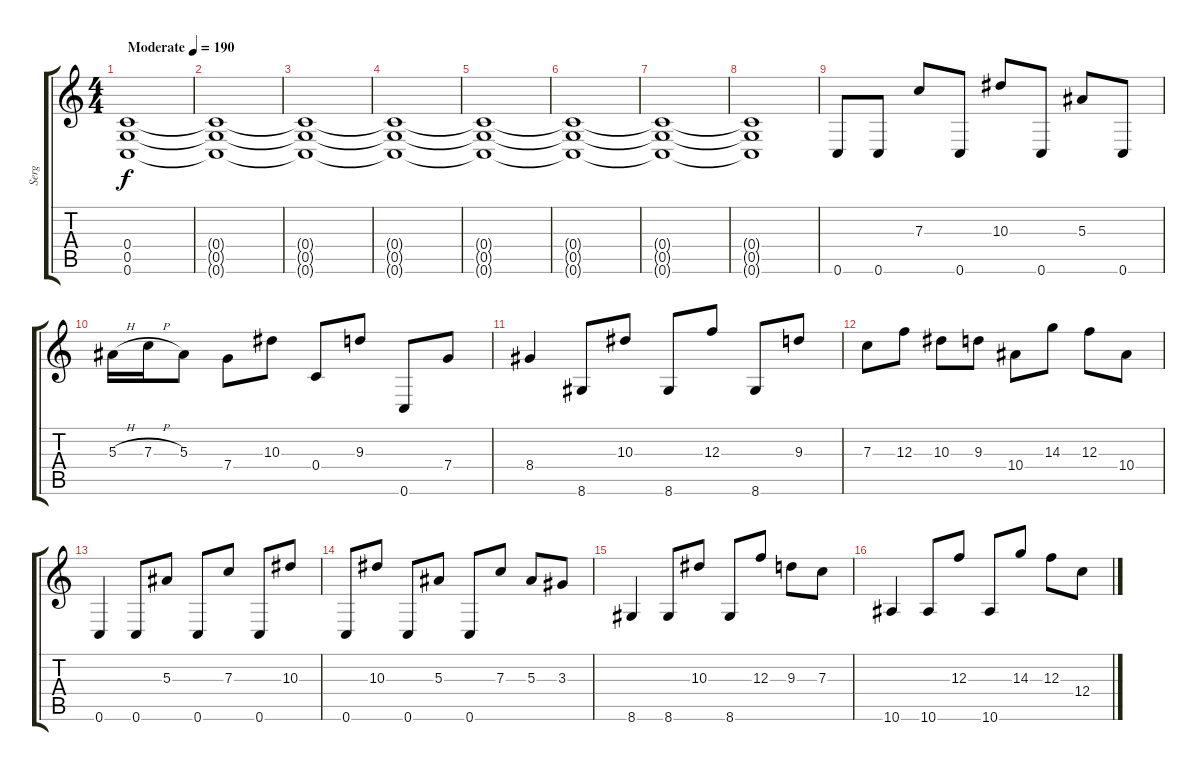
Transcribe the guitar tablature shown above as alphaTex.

\track ("Serg" "Serg") {instrument distortionguitar}
\staff {score tabs}
\tuning (D4 A3 F3 C3 G2 C2) {hide}
\ts (4 4)
\tempo (190 "Moderate")
\clef g2
\ks c
(0.4 0.5 0.6).1{dy f instrument distortionguitar} |
(0.4{t} 0.5{t} 0.6{t}).1 |
(0.4{t} 0.5{t} 0.6{t}).1 |
(0.4{t} 0.5{t} 0.6{t}).1 |
(0.4{t} 0.5{t} 0.6{t}).1 |
(0.4{t} 0.5{t} 0.6{t}).1 |
(0.4{t} 0.5{t} 0.6{t}).1 |
(0.4{t} 0.5{t} 0.6{t}).1 |
0.6.8 0.6.8 7.3.8 0.6.8 10.3.8 0.6.8 5.3.8 0.6.8 |
5.3{h}.16 7.3{h}.16 5.3.8 7.4.8 10.3.8 0.4.8 9.3.8 0.6.8 7.4.8 |
8.4.4 8.6.8 10.3.8 8.6.8 12.3.8 8.6.8 9.3.8 |
7.3.8 12.3.8 10.3.8 9.3.8 10.4.8 14.3.8 12.3.8 10.4.8 |
0.6.4 0.6.8 5.3.8 0.6.8 7.3.8 0.6.8 10.3.8 |
0.6.8 10.3.8 0.6.8 5.3.8 0.6.8 7.3.8 5.3.8 3.3.8 |
8.6.4 8.6.8 10.3.8 8.6.8 12.3.8 9.3.8 7.3.8 |
10.6.4 10.6.8 12.3.8 10.6.8 14.3.8 12.3.8 12.4.8
